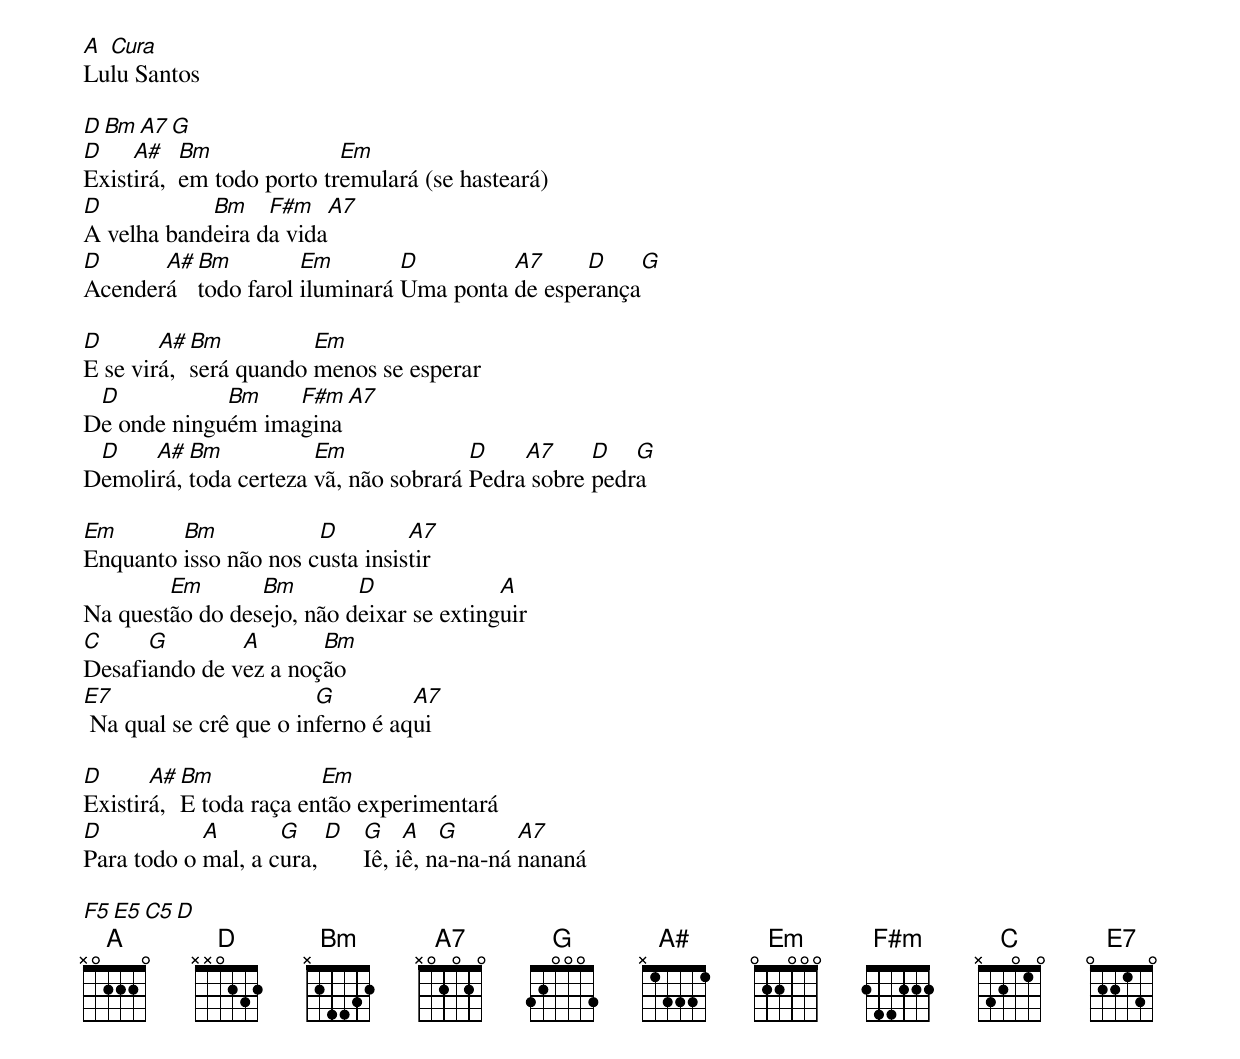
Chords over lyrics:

A Cura
Lulu Santos

D  Bm  A7  G
D    A#    Bm              Em
Existirá,  em todo porto tremulará (se hasteará)
D           Bm    F#m    A7
A velha bandeira da vida
D      A#  Bm         Em        D         A7     D     G
Acenderá   todo farol iluminará Uma ponta de esperança

D       A# Bm          Em
E se virá, será quando menos se esperar
 D           Bm    F#m    A7
De onde ninguém imagina
 D    A#  Bm           Em              D    A7     D   G
Demolirá, toda certeza vã, não sobrará Pedra sobre pedra

Em       Bm            D         A7
Enquanto isso não nos custa insistir
        Em       Bm        D              A
Na questão do desejo, não deixar se extinguir
C     G        A       Bm
Desafiando de vez a noção
E7                      G         A7
 Na qual se crê que o inferno é aqui

D      A# Bm            Em
Existirá, E toda raça então experimentará
D           A       G    D  G    A   G       A7
Para todo o mal, a cura,    Iê, iê, na-na-ná nananá

F5  E5  C5  D
